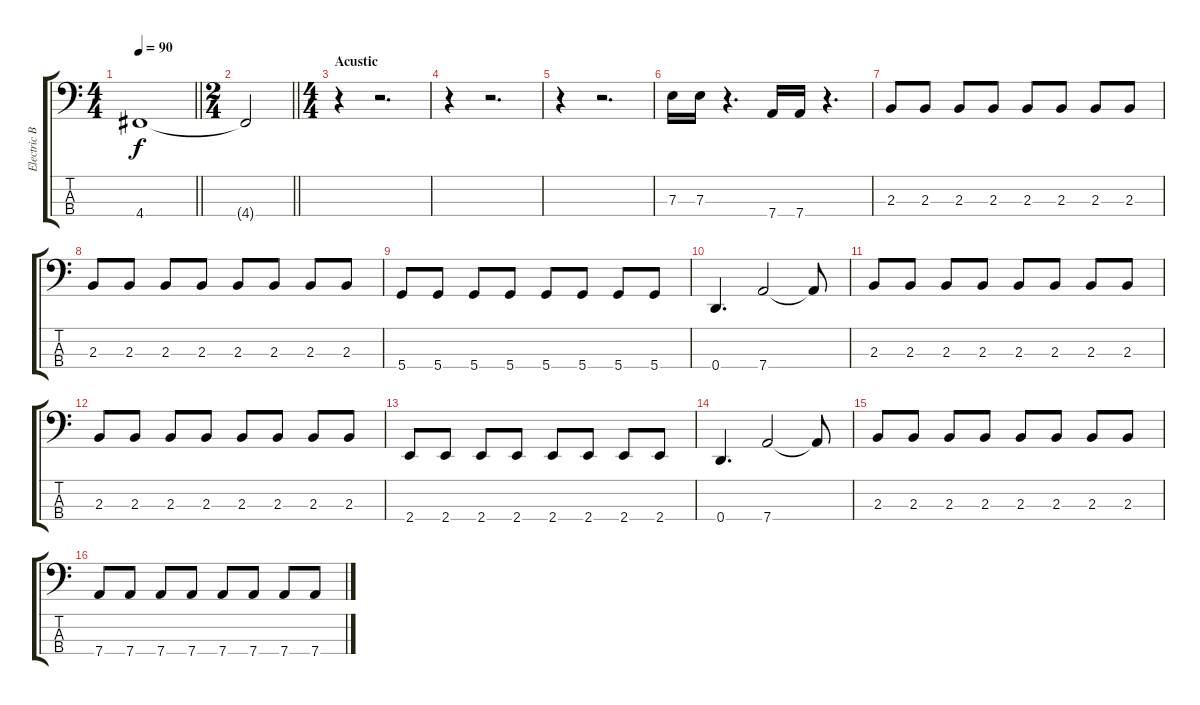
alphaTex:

\track ("Electric Bass" "Electric B") {instrument electricbassfinger}
\staff {score tabs}
\tuning (G2 D2 A1 D1) {hide}
\ts (4 4)
\tempo 90
\clef f4
\barLineRight lightlight
\ks c
4.4{t}.1{dy f} |
\ts (2 4)
\barLineRight lightlight
4.4{t}.2 |
\ts (4 4)
\section ("" "Acustic")
r.4 r.2{d} |
r.4 r.2{d} |
r.4 r.2{d} |
7.3.16 7.3.16 r.4{d} 7.4.16 7.4.16 r.4{d} |
2.3.8 2.3.8 2.3.8 2.3.8 2.3.8 2.3.8 2.3.8 2.3.8 |
2.3.8 2.3.8 2.3.8 2.3.8 2.3.8 2.3.8 2.3.8 2.3.8 |
5.4.8 5.4.8 5.4.8 5.4.8 5.4.8 5.4.8 5.4.8 5.4.8 |
0.4.4{d} 7.4.2 7.4{t}.8 |
2.3.8 2.3.8 2.3.8 2.3.8 2.3.8 2.3.8 2.3.8 2.3.8 |
2.3.8 2.3.8 2.3.8 2.3.8 2.3.8 2.3.8 2.3.8 2.3.8 |
2.4.8 2.4.8 2.4.8 2.4.8 2.4.8 2.4.8 2.4.8 2.4.8 |
0.4.4{d} 7.4.2 7.4{t}.8 |
2.3.8 2.3.8 2.3.8 2.3.8 2.3.8 2.3.8 2.3.8 2.3.8 |
7.4.8 7.4.8 7.4.8 7.4.8 7.4.8 7.4.8 7.4.8 7.4.8
